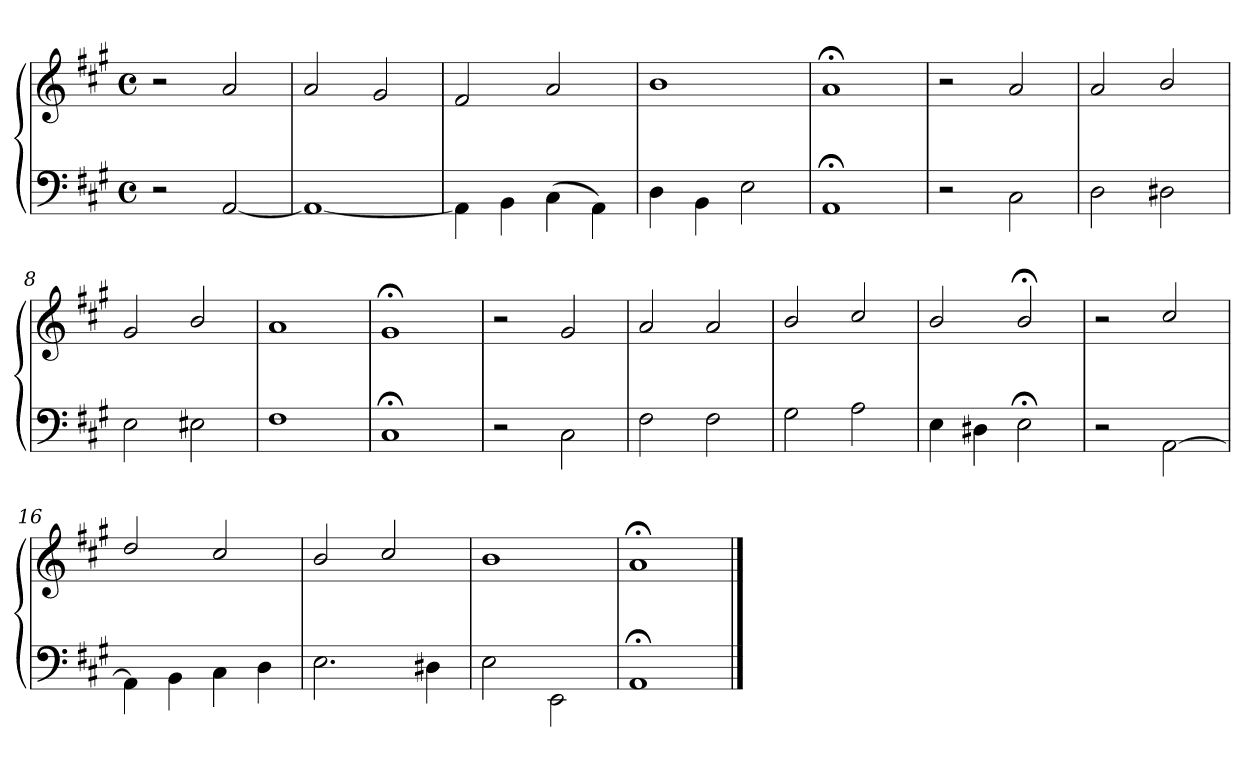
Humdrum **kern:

**kern	**kern
*part1	*part1
*staff2	*staff1
*clefF4	*clefG2
*k[f#c#g#]	*k[f#c#g#]
*M4/4	*M4/4
*met(c)	*met(c)
=1	=1
2r	2r
[2AA/	2a/
=2	=2
1AA/_	2a/
.	2g#/
=3	=3
4AA\]	2f#/
4BB\	.
(4C#\	2a/
4AA\)	.
=4	=4
4D\	1b/
4BB\	.
2E\	.
=5	=5
1AA;\	1a;</
=6	=6
2r	2r
2C#\	2a/
=7	=7
2D\	2a/
2D#X\	2b/
=8	=8
2E\	2g#/
2E#X\	2b/
=9	=9
1F#\	1a/
=10	=10
1C#;\	1g#;</
!!LO:LB:g=z
=11	=11
2r	2r
2C#\	2g#/
=12	=12
2F#\	2a/
2F#\	2a/
=13	=13
2G#\	2b/
2A\	2cc#/
=14	=14
4E\	2b/
4D#X\	.
2E;\	2b;</
=15	=15
2r	2r
[2AA\	2cc#/
=16	=16
4AA\]	2dd/
4BB\	.
4C#\	2cc#/
4D\	.
=17	=17
2.E\	2b/
.	2cc#/
4D#X\	.
=18	=18
2E\	1b/
2EE\	.
=19	=19
1AA;\	1a;</
==	==
*-	*-
